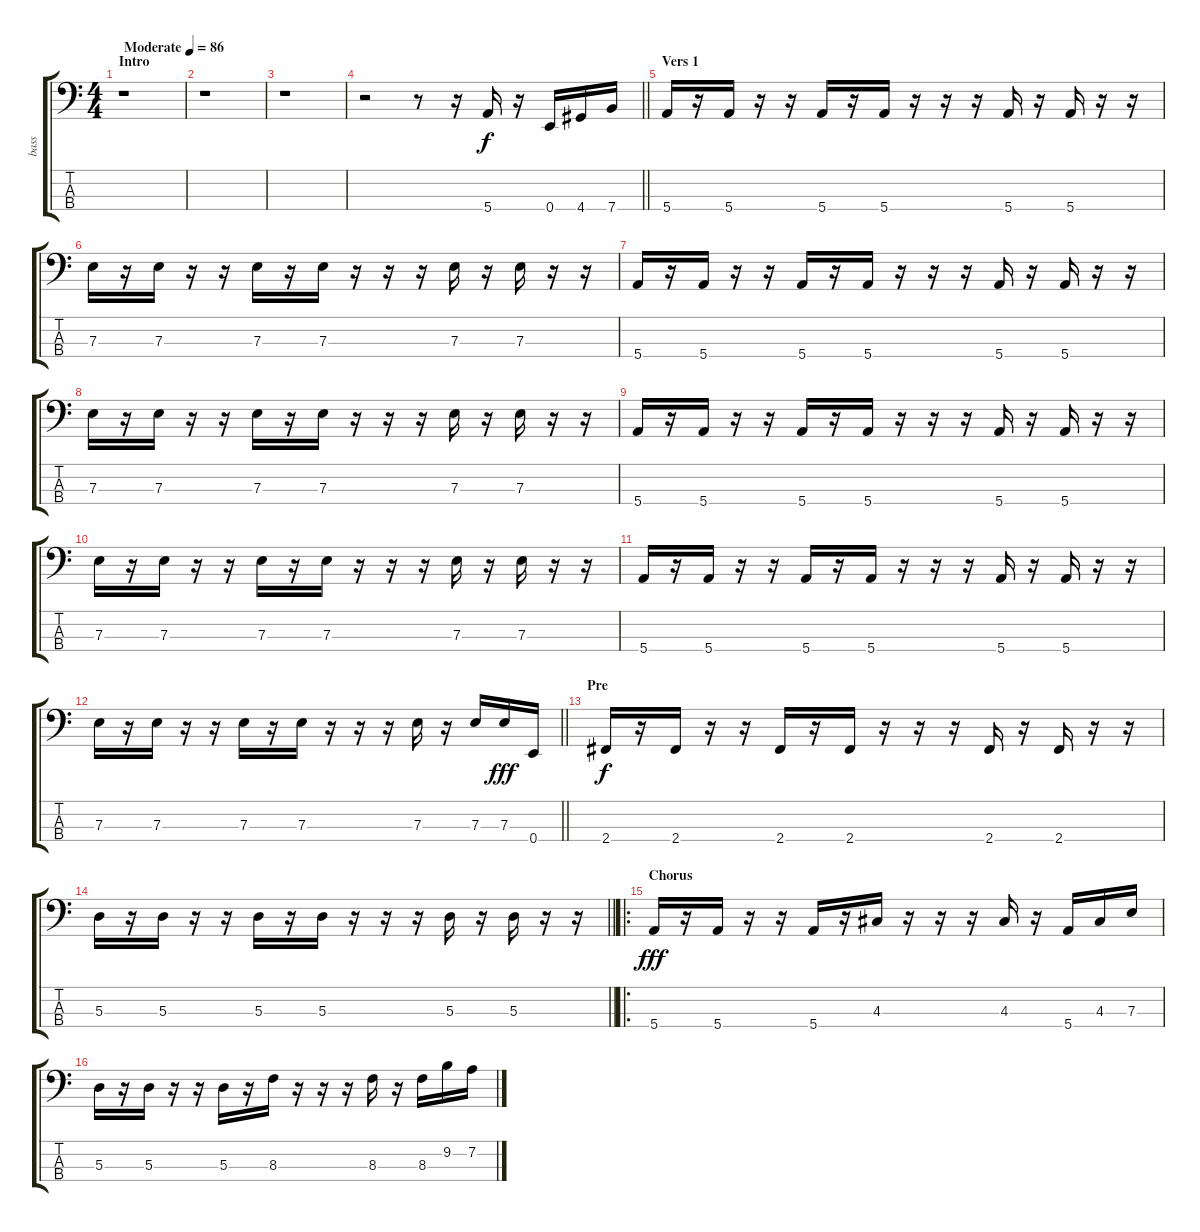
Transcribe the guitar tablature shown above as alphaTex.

\track ("bass" "bass") {instrument electricbassfinger}
\staff {score tabs}
\tuning (G2 D2 A1 E1) {hide}
\ts (4 4)
\section ("" "Intro")
\tempo (86 "Moderate")
\clef f4
\ks c
r.1{dy f instrument electricbassfinger} |
r.1 |
r.1 |
\barLineRight lightlight
r.2 r.8 r.16 5.4.16 r.16 0.4.16 4.4.16 7.4.16 |
\section ("" "Vers 1")
5.4.16 r.16 5.4.16 r.16 r.16 5.4.16 r.16 5.4.16 r.16 r.16 r.16 5.4.16 r.16 5.4.16 r.16 r.16 |
7.3.16 r.16 7.3.16 r.16 r.16 7.3.16 r.16 7.3.16 r.16 r.16 r.16 7.3.16 r.16 7.3.16 r.16 r.16 |
5.4.16 r.16 5.4.16 r.16 r.16 5.4.16 r.16 5.4.16 r.16 r.16 r.16 5.4.16 r.16 5.4.16 r.16 r.16 |
7.3.16 r.16 7.3.16 r.16 r.16 7.3.16 r.16 7.3.16 r.16 r.16 r.16 7.3.16 r.16 7.3.16 r.16 r.16 |
5.4.16 r.16 5.4.16 r.16 r.16 5.4.16 r.16 5.4.16 r.16 r.16 r.16 5.4.16 r.16 5.4.16 r.16 r.16 |
7.3.16 r.16 7.3.16 r.16 r.16 7.3.16 r.16 7.3.16 r.16 r.16 r.16 7.3.16 r.16 7.3.16 r.16 r.16 |
5.4.16 r.16 5.4.16 r.16 r.16 5.4.16 r.16 5.4.16 r.16 r.16 r.16 5.4.16 r.16 5.4.16 r.16 r.16 |
\barLineRight lightlight
7.3.16 r.16 7.3.16 r.16 r.16 7.3.16 r.16 7.3.16 r.16 r.16 r.16 7.3.16 r.16 7.3.16 7.3.16{dy fff} 0.4.16 |
\section ("" "Pre")
2.4.16{dy f} r.16 2.4.16 r.16 r.16 2.4.16 r.16 2.4.16 r.16 r.16 r.16 2.4.16 r.16 2.4.16 r.16 r.16 |
\barLineRight lightlight
5.3.16 r.16 5.3.16 r.16 r.16 5.3.16 r.16 5.3.16 r.16 r.16 r.16 5.3.16 r.16 5.3.16 r.16 r.16 |
\ro
\section ("" "Chorus")
5.4.16{dy fff} r.16 5.4.16 r.16 r.16 5.4.16 r.16 4.3.16 r.16 r.16 r.16 4.3.16 r.16 5.4.16 4.3.16 7.3.16 |
5.3.16 r.16 5.3.16 r.16 r.16 5.3.16 r.16 8.3.16 r.16 r.16 r.16 8.3.16 r.16 8.3.16 9.2.16 7.2.16
